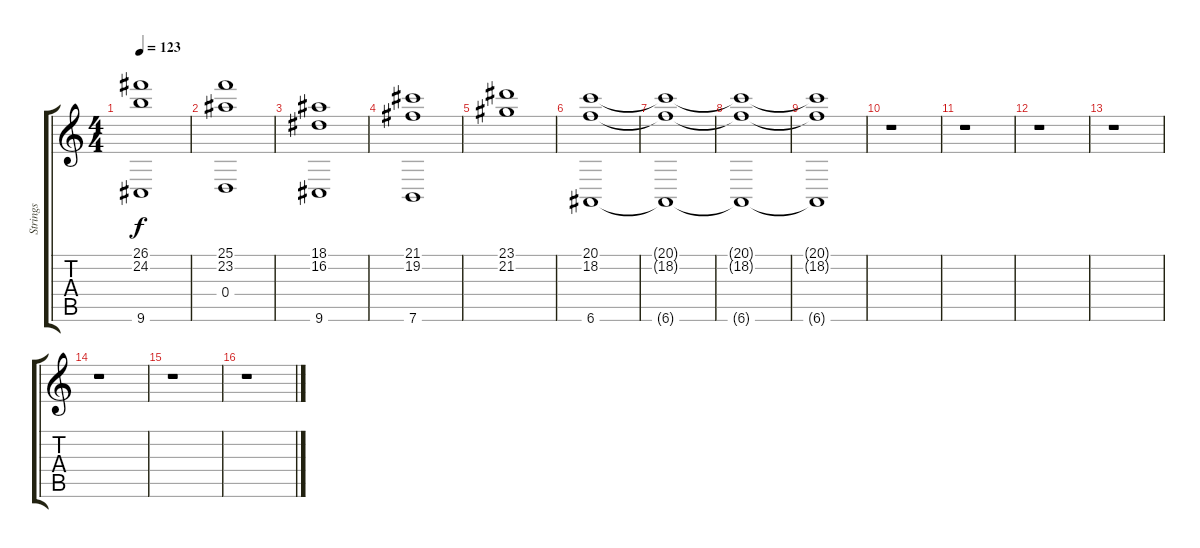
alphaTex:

\track ("Strings" "Strings") {instrument stringensemble1}
\staff {score tabs}
\tuning (E4 B3 G3 D3 A2 E2) {hide}
\ts (4 4)
\tempo 123
\clef g2
\ks c
(26.1 24.2 9.6).1{dy f} |
(25.1 23.2 0.4).1 |
(18.1 16.2 9.6).1 |
(21.1 19.2 7.6).1 |
(23.1 21.2).1 |
(20.1 18.2 6.6).1 |
(20.1{t} 18.2{t} 6.6{t}).1 |
(20.1{t} 18.2{t} 6.6{t}).1 |
(20.1{t} 18.2{t} 6.6{t}).1 |
r.1 |
r.1 |
r.1 |
r.1 |
r.1 |
r.1 |
r.1
